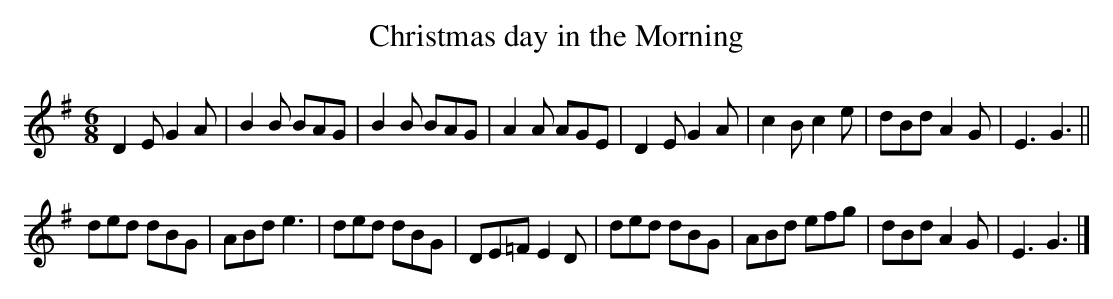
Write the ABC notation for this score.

X:1
T:Christmas day in the Morning
M:6/8
K:G major
D2E G2A| B2B BAG| B2B BAG| A2A AGE|\
D2E G2A| c2B c2e| dBd A2G| E3 G3||
ded dBG| ABd e3| ded dBG| DE=F E2D|\
ded dBG| ABd efg| dBd A2G| E3 G3|]
